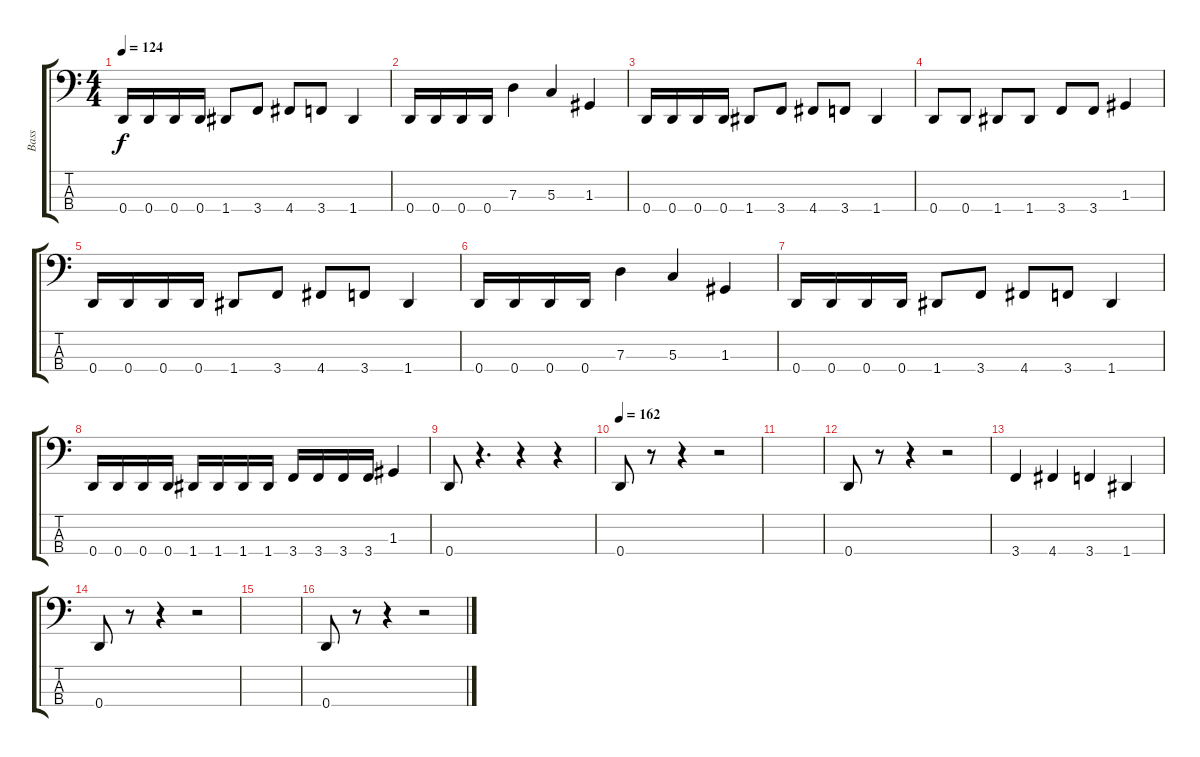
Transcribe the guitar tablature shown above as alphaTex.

\track ("Bass" "Bass") {instrument electricbasspick}
\staff {score tabs}
\tuning (F2 C2 G1 D1) {hide}
\ts (4 4)
\tempo 124
\clef f4
\ks c
0.4.16{dy f} 0.4.16 0.4.16 0.4.16 1.4.8 3.4.8 4.4.8 3.4.8 1.4.4 |
0.4.16 0.4.16 0.4.16 0.4.16 7.3.4 5.3.4 1.3.4 |
0.4.16 0.4.16 0.4.16 0.4.16 1.4.8 3.4.8 4.4.8 3.4.8 1.4.4 |
0.4.8 0.4.8 1.4.8 1.4.8 3.4.8 3.4.8 1.3.4 |
0.4.16 0.4.16 0.4.16 0.4.16 1.4.8 3.4.8 4.4.8 3.4.8 1.4.4 |
0.4.16 0.4.16 0.4.16 0.4.16 7.3.4 5.3.4 1.3.4 |
0.4.16 0.4.16 0.4.16 0.4.16 1.4.8 3.4.8 4.4.8 3.4.8 1.4.4 |
0.4.16 0.4.16 0.4.16 0.4.16 1.4.16 1.4.16 1.4.16 1.4.16 3.4.16 3.4.16 3.4.16 3.4.16 1.3.4 |
0.4.8 r.4{d} r.4 r.4 |
\tempo 162
0.4.8 r.8 r.4 r.2 |
|
0.4.8 r.8 r.4 r.2 |
3.4.4 4.4.4 3.4.4 1.4.4 |
0.4.8 r.8 r.4 r.2 |
|
0.4.8 r.8 r.4 r.2
